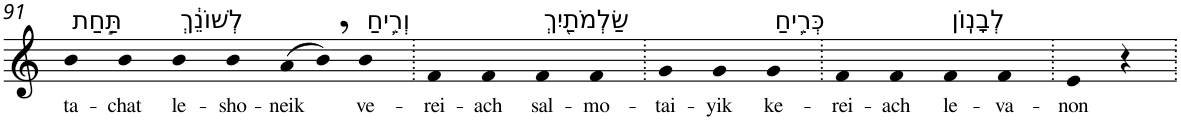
**kern	**text
*part1	*part1
*staff1	*staff1
*I"Piano	*
*I'Pno	*
!!LO:PB:g=z
*clefG2	*
*k[]	*
=91	=91
!LO:TX:a:t=תַּ֣חַת	!
!	!LO:LY:b
4b	ta-
!	!LO:LY:b
4b	-chat
!LO:TX:a:t=לְשׁוֹנֵ֔ךְ	!
!	!LO:LY:b
4b	le-
!	!LO:LY:b
4b	-sho-
!	!LO:LY:b
(>8a	-neik
8b,)	.
!LO:TX:a:t=וְרֵ֥יחַ	!
!	!LO:LY:b
4b	ve-
=92.	=92.
!	!LO:LY:b
4f	-rei-
!	!LO:LY:b
4f	-ach
!LO:TX:a:t=שַׂלְמֹתַ֖יִךְ	!
!	!LO:LY:b
4f	sal-
!	!LO:LY:b
4f	-mo-
=93.	=93.
!	!LO:LY:b
4g	-tai-
!	!LO:LY:b
4g	-yik
!LO:TX:a:t=כְּרֵ֥יחַ	!
!	!LO:LY:b
4g	ke-
=94.	=94.
!	!LO:LY:b
4f	-rei-
!	!LO:LY:b
4f	-ach
!LO:TX:a:t=לְבָנֽוֹן	!
!	!LO:LY:b
4f	le-
!	!LO:LY:b
4f	-va-
=95.	=95.
!	!LO:LY:b
4e	-non
4r	.
=.	=.
*-	*-
